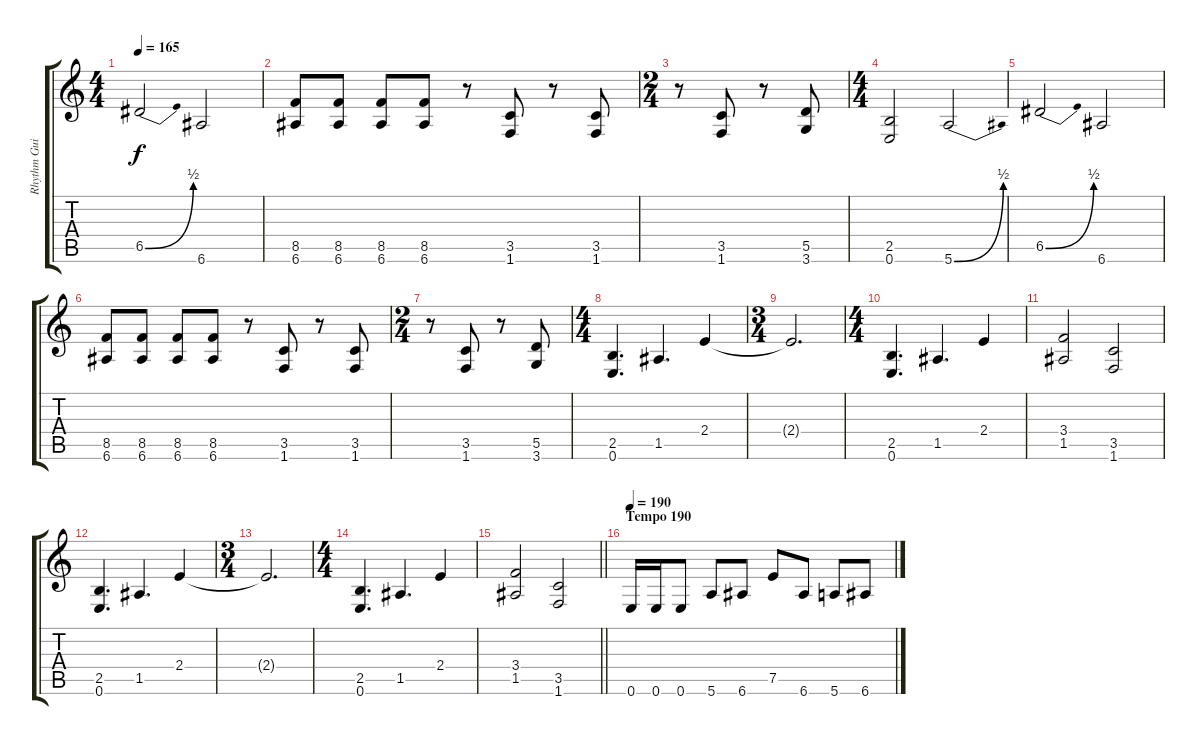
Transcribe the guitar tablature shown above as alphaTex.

\track ("Rhythm Guitar Left" "Rhythm Gui") {instrument distortionguitar}
\staff {score tabs}
\tuning (E4 B3 G3 D3 A2 E2) {hide}
\ts (4 4)
\tempo 165
\clef g2
\ks c
6.5{be (bend 0 0 60 2)}.2{dy f} 6.6.2 |
(8.5 6.6).8 (8.5 6.6).8 (8.5 6.6).8 (8.5 6.6).8 r.8 (3.5 1.6).8 r.8 (3.5 1.6).8 |
\ts (2 4)
r.8 (3.5 1.6).8 r.8 (5.5 3.6).8 |
\ts (4 4)
(2.5 0.6).2 5.6{be (bend 0 0 60 2)}.2 |
6.5{be (bend 0 0 60 2)}.2 6.6.2 |
(8.5 6.6).8 (8.5 6.6).8 (8.5 6.6).8 (8.5 6.6).8 r.8 (3.5 1.6).8 r.8 (3.5 1.6).8 |
\ts (2 4)
r.8 (3.5 1.6).8 r.8 (5.5 3.6).8 |
\ts (4 4)
(2.5 0.6).4{d} 1.5.4{d} 2.4.4 |
\ts (3 4)
2.4{t}.2{d} |
\ts (4 4)
(2.5 0.6).4{d} 1.5.4{d} 2.4.4 |
(3.4 1.5).2 (3.5 1.6).2 |
(2.5 0.6).4{d} 1.5.4{d} 2.4.4 |
\ts (3 4)
2.4{t}.2{d} |
\ts (4 4)
(2.5 0.6).4{d} 1.5.4{d} 2.4.4 |
\barLineRight lightlight
(3.4 1.5).2 (3.5 1.6).2 |
\section ("" "Tempo 190")
\tempo 190
0.6.16 0.6.16 0.6.8 5.6.8 6.6.8 7.5.8 6.6.8 5.6.8 6.6.8
